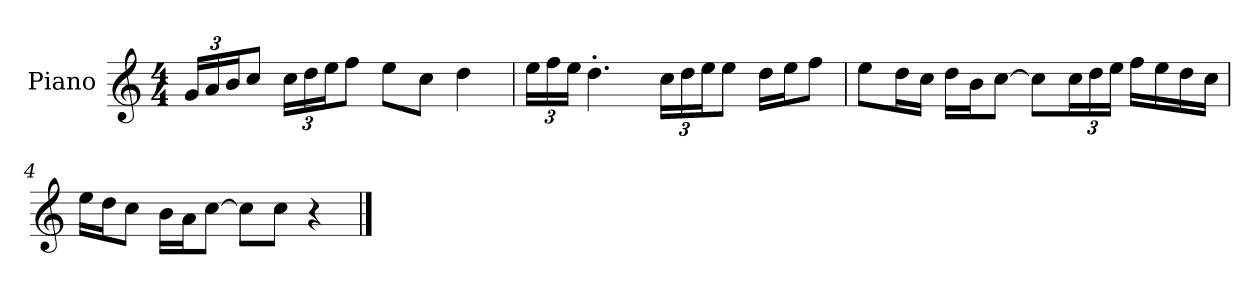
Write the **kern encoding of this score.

**kern
*part1
*staff1
*I"Piano
*I'P-no
*clefG2
*k[]
*M4/4
*MM90
*Xbrackettup
=1
24g/LL
24a/
24b/J
8cc/J
24cc\LL
24dd\
24ee\J
8ff\J
8ee\L
8cc\J
4dd\
=2
24ee\LL
24ff\
24ee\JJ
4.dd'\
24cc\LL
24dd\
24ee\J
8ee\J
16dd\LL
16ee\J
8ff\J
=3
8ee\L
16dd\L
16cc\JJ
16dd\LL
16b\J
[8cc\J
8cc\L]
24cc\L
24dd\
24ee\JJ
16ff\LL
16ee\
16dd\
16cc\JJ
!!LO:LB:g=z
=4
16ee\LL
16dd\J
8cc\J
16b\LL
16a\J
[8cc\J
8cc\L]
8cc\J
4r
==
*-
